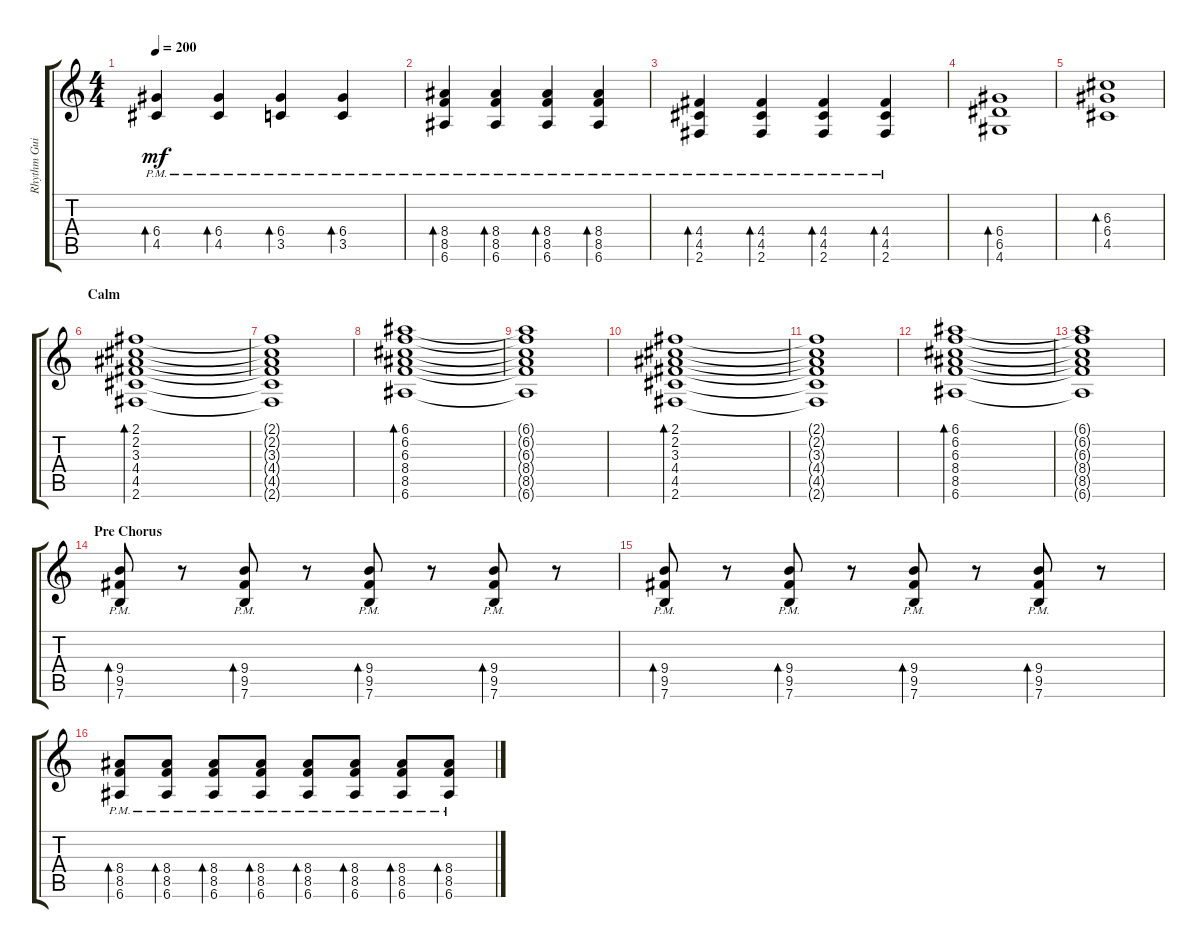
\track ("Rhythm Guitar" "Rhythm Gui") {instrument distortionguitar}
\staff {score tabs}
\tuning (E4 B3 G3 D3 A2 E2) {hide}
\ts (4 4)
\tempo 200
\clef g2
\ks c
(6.4{pm} 4.5{pm}).4{bd 30 dy mf} (6.4{pm} 4.5{pm}).4{bd 30} (6.4{pm} 3.5{pm}).4{bd 30} (6.4{pm} 3.5{pm}).4{bd 30} |
(8.4{pm} 8.5{pm} 6.6{pm}).4{bd 30} (8.4{pm} 8.5{pm} 6.6{pm}).4{bd 30} (8.4{pm} 8.5{pm} 6.6{pm}).4{bd 30} (8.4{pm} 8.5{pm} 6.6{pm}).4{bd 30} |
(4.4{pm} 4.5{pm} 2.6{pm}).4{bd 30} (4.4{pm} 4.5{pm} 2.6{pm}).4{bd 30} (4.4{pm} 4.5{pm} 2.6{pm}).4{bd 30} (4.4{pm} 4.5{pm} 2.6{pm}).4{bd 30} |
(6.4 6.5 4.6).1{bd 30} |
(6.3 6.4 4.5).1{bd 30} |
\section ("" "Calm")
(2.1 2.2 3.3 4.4 4.5 2.6).1{bd 30} |
(2.1{t} 2.2{t} 3.3{t} 4.4{t} 4.5{t} 2.6{t}).1 |
(6.1 6.2 6.3 8.4 8.5 6.6).1{bd 30} |
(6.1{t} 6.2{t} 6.3{t} 8.4{t} 8.5{t} 6.6{t}).1 |
(2.1 2.2 3.3 4.4 4.5 2.6).1{bd 30} |
(2.1{t} 2.2{t} 3.3{t} 4.4{t} 4.5{t} 2.6{t}).1 |
(6.1 6.2 6.3 8.4 8.5 6.6).1{bd 30} |
(6.1{t} 6.2{t} 6.3{t} 8.4{t} 8.5{t} 6.6{t}).1 |
\section ("" "Pre Chorus")
(9.4{pm} 9.5{pm} 7.6{pm}).8{bd 30} r.8 (9.4{pm} 9.5{pm} 7.6{pm}).8{bd 30} r.8 (9.4{pm} 9.5{pm} 7.6{pm}).8{bd 30} r.8 (9.4{pm} 9.5{pm} 7.6{pm}).8{bd 30} r.8 |
(9.4{pm} 9.5{pm} 7.6{pm}).8{bd 30} r.8 (9.4{pm} 9.5{pm} 7.6{pm}).8{bd 30} r.8 (9.4{pm} 9.5{pm} 7.6{pm}).8{bd 30} r.8 (9.4{pm} 9.5{pm} 7.6{pm}).8{bd 30} r.8 |
(8.4{pm} 8.5{pm} 6.6{pm}).8{bd 30} (8.4{pm} 8.5{pm} 6.6{pm}).8{bd 30} (8.4{pm} 8.5{pm} 6.6{pm}).8{bd 30} (8.4{pm} 8.5{pm} 6.6{pm}).8{bd 30} (8.4{pm} 8.5{pm} 6.6{pm}).8{bd 30} (8.4{pm} 8.5{pm} 6.6{pm}).8{bd 30} (8.4{pm} 8.5{pm} 6.6{pm}).8{bd 30} (8.4{pm} 8.5{pm} 6.6{pm}).8{bd 30}
